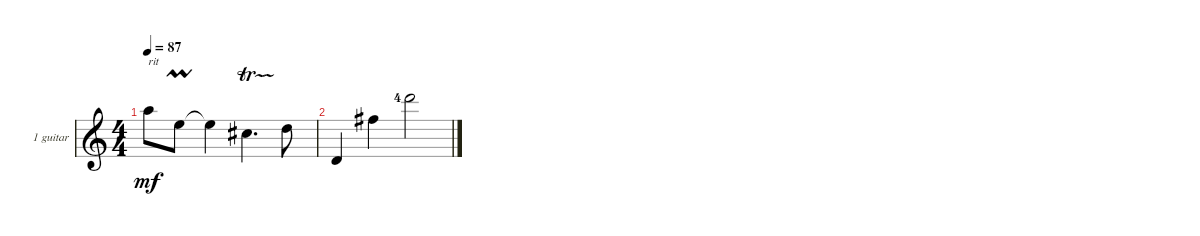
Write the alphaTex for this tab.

\defaultSystemsLayout 4
\bracketExtendMode groupsimilarinstruments
\firstSystemTrackNameOrientation horizontal
\otherSystemsTrackNameOrientation horizontal
\track ("1 guitar" "1 guitar") {instrument acousticguitarsteel}
\staff {score}
\tuning (E4 B3 G3 D3 A2 E2)
\ts (4 4)
\scale
0.738636
\tempo 87
\accidentals auto
\clef g2
\ottava regular
\simile none
\ks c
10.2.8{txt "rit" dy mf} 0.1{umordent}.8 0.1{t}.4 2.2{tr (3 16)}.4{d} 3.2.8 |
\scale
0.261364 0.4.4 7.2.4 10.1{lf 5}.2
